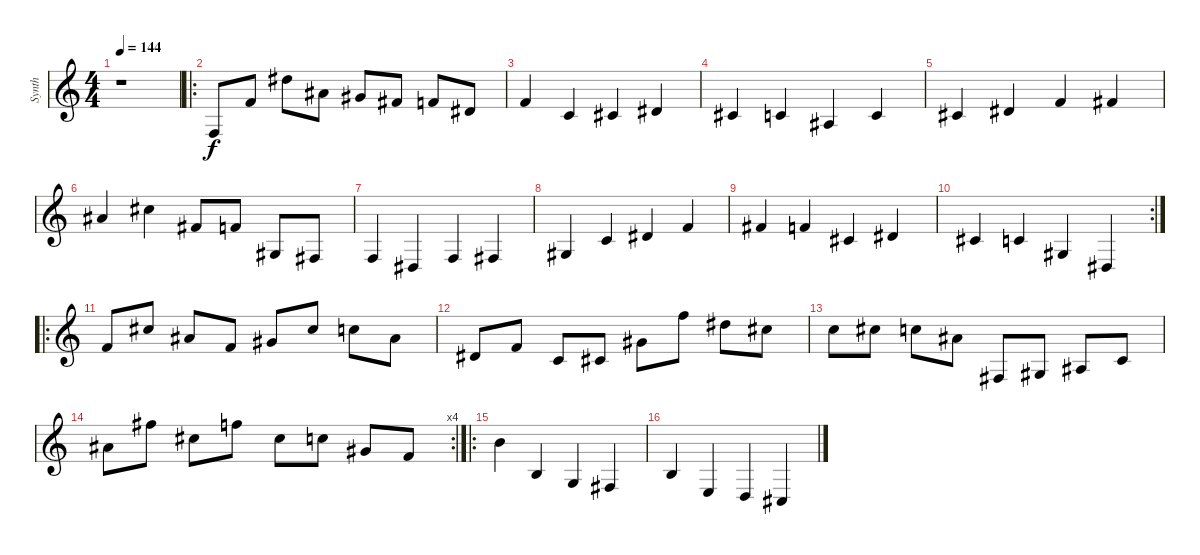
\track ("Synth" "Synth") {instrument stringensemble1}
\staff {score}
\tuning (D4 A3 F3 C3 G2 D2) {hide}
\ts (4 4)
\tempo 144
\clef g2
\ks c
r.1{dy f} |
\ro
10.5.8 12.3.8 13.1.8 13.2.8 11.2.8 13.3.8 12.3.8 10.3.8 |
12.3.4 12.4.4 13.4.4 10.3.4 |
8.3.4 7.3.4 5.3.4 7.3.4 |
4.2.4 6.2.4 3.1.4 4.1.4 |
8.1.4 11.1.4 9.2.8 8.2.8 8.4.8 6.4.8 |
5.4.4 3.4.4 0.3.4 1.3.4 |
3.3.4 3.2.4 1.1.4 3.1.4 |
4.1.4 3.1.4 4.2.4 1.1.4 |
\rc 2
4.2.4 3.2.4 3.3.4 3.4.4 |
\ro
8.2.8 11.1.8 8.1.8 8.2.8 6.1.8 11.1.8 10.1.8 8.1.8 |
10.3.8 8.2.8 7.3.8 8.3.8 11.2.8 15.1.8 13.1.8 11.1.8 |
10.1.8 11.1.8 10.1.8 8.1.8 6.4.8 8.4.8 5.3.8 7.3.8 |
\rc 4
13.2.8 16.1.8 16.2.8 15.1.8 16.2.8 15.2.8 15.3.8 12.3.8 |
\ro
14.2.4 11.4.4 12.5.4 11.5.4 |
11.4.4 9.5.4 7.5.4 6.5.4
